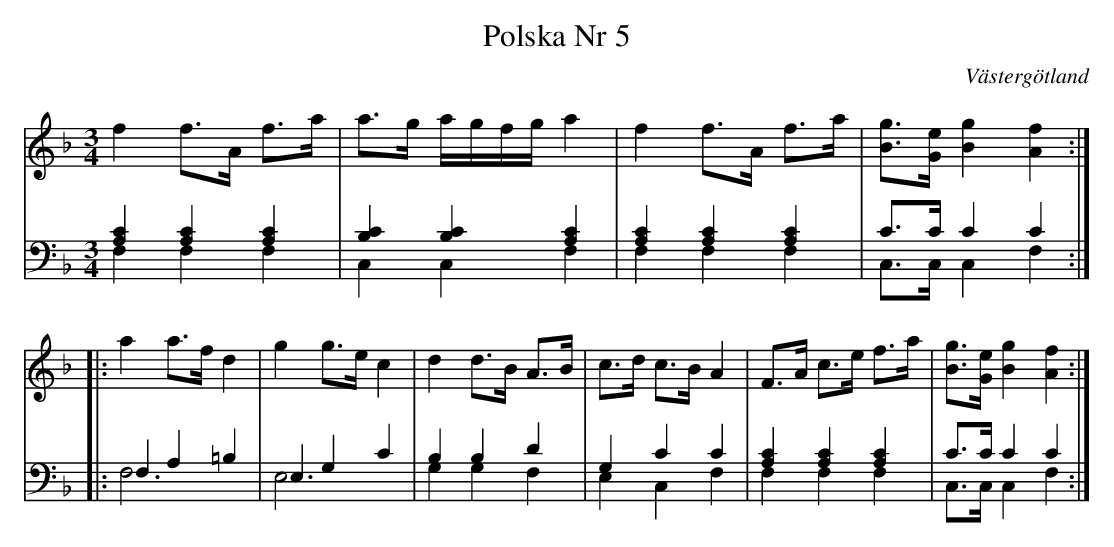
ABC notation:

X:1
T:Polska Nr 5
M:3/4
L:1/8
O:Västergötland
V:1
V:2 bass
V:3 bass merge
K:F
V:1
f2 f>A f>a | a>g a/g/f/g/ a2 | f2 f>A f>a | [gB]>[eG] [g2B2][f2A2] ::
V:2
[A,2C2][A,2C2][A,2C2] | [B,2C2][B,2C2][A,2C2] | [A,2C2][A,2C2][A,2C2] | C>C C2C2 ::
V:3
F,2F,2F,2 | C,2C,2F,2 | F,2F,2F,2 | C,>C, C,2F,2 ::
V:1
a2 a>f d2 | g2 g>e c2 | d2 d>B A>B | c>d c>B A2 | F>A c>e f>a | [gB]>[eG] [g2B2][f2A2] :|
V:2
F,2A,2=B,2 | E,2G,2C2 | B,2B,2D2 | G,2C2C2 | [A,2C2][A,2C2][A,2C2] | C>C C2C2 :|
V:3
F,6 | E,6 | G,2G,2F,2 | E,2C,2F,2 | F,2F,2F,2 | C,>C, C,2F,2 :|
